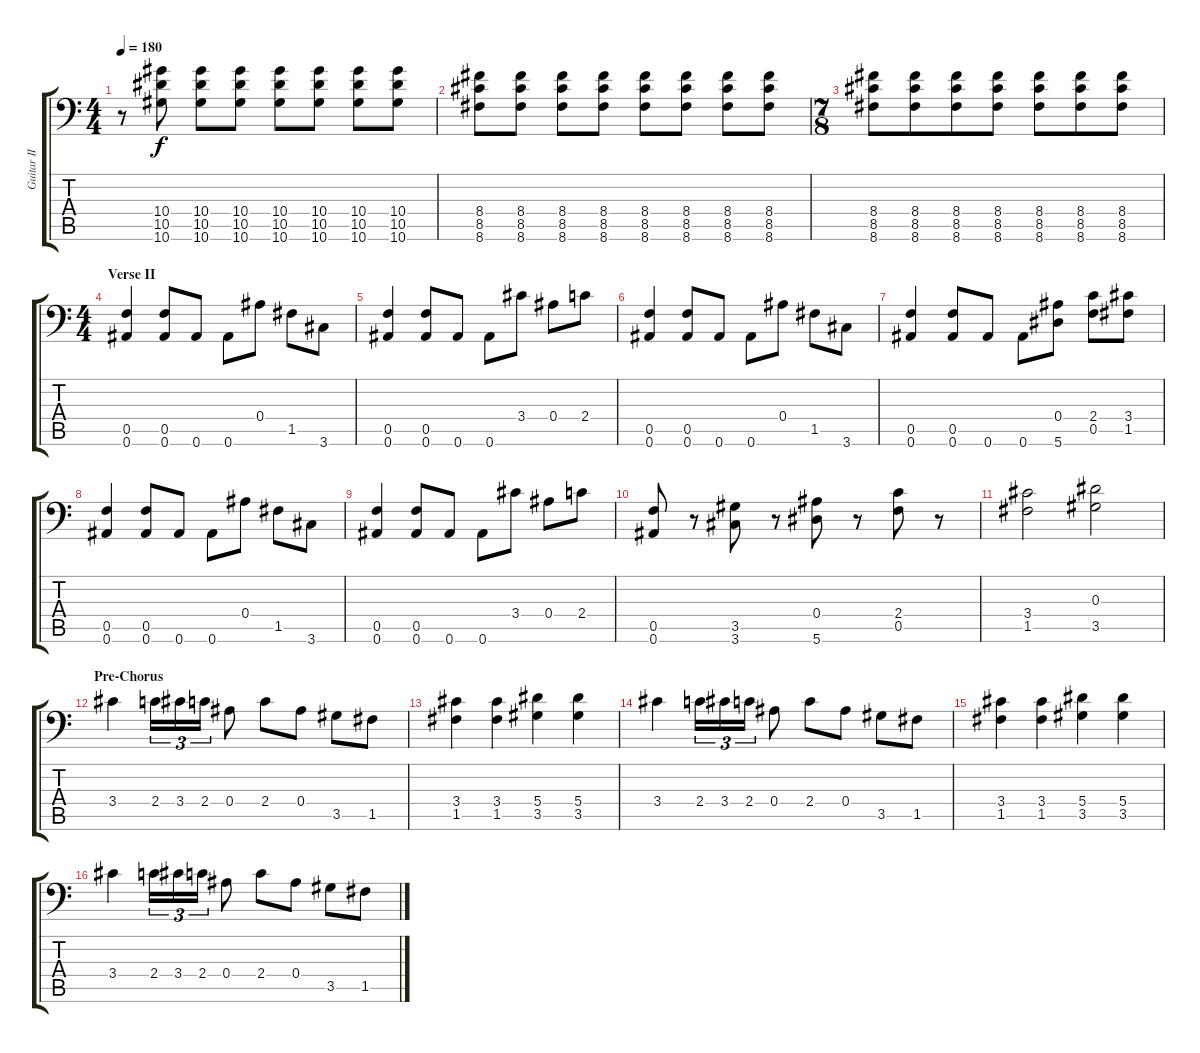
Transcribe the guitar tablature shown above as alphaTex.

\track ("Guitar II" "Guitar II") {instrument distortionguitar}
\staff {score tabs}
\tuning (C4 G3 Eb3 Bb2 F2 Bb1) {hide}
\ts (4 4)
\tempo 180
\clef f4
\ks c
r.8{dy f} (10.4 10.5 10.6).8 (10.4 10.5 10.6).8 (10.4 10.5 10.6).8 (10.4 10.5 10.6).8 (10.4 10.5 10.6).8 (10.4 10.5 10.6).8 (10.4 10.5 10.6).8 |
(8.4 8.5 8.6).8 (8.4 8.5 8.6).8 (8.4 8.5 8.6).8 (8.4 8.5 8.6).8 (8.4 8.5 8.6).8 (8.4 8.5 8.6).8 (8.4 8.5 8.6).8 (8.4 8.5 8.6).8 |
\ts (7 8)
(8.4 8.5 8.6).8 (8.4 8.5 8.6).8 (8.4 8.5 8.6).8 (8.4 8.5 8.6).8 (8.4 8.5 8.6).8 (8.4 8.5 8.6).8 (8.4 8.5 8.6).8 |
\ts (4 4)
\section ("" "Verse II")
(0.5 0.6).4 (0.5 0.6).8 0.6.8 0.6.8 0.4.8 1.5.8 3.6.8 |
(0.5 0.6).4 (0.5 0.6).8 0.6.8 0.6.8 3.4.8 0.4.8 2.4.8 |
(0.5 0.6).4 (0.5 0.6).8 0.6.8 0.6.8 0.4.8 1.5.8 3.6.8 |
(0.5 0.6).4 (0.5 0.6).8 0.6.8 0.6.8 (0.4 5.6).8 (2.4 0.5).8 (3.4 1.5).8 |
(0.5 0.6).4 (0.5 0.6).8 0.6.8 0.6.8 0.4.8 1.5.8 3.6.8 |
(0.5 0.6).4 (0.5 0.6).8 0.6.8 0.6.8 3.4.8 0.4.8 2.4.8 |
(0.5 0.6).8 r.8 (3.5 3.6).8 r.8 (0.4 5.6).8 r.8 (2.4 0.5).8 r.8 |
(3.4 1.5).2 (0.3 3.5).2 |
\section ("" "Pre-Chorus")
3.4.4 2.4.16{tu (3 2)} 3.4.16{tu (3 2)} 2.4.16{tu (3 2)} 0.4.8 2.4.8 0.4.8 3.5.8 1.5.8 |
(3.4 1.5).4 (3.4 1.5).4 (5.4 3.5).4 (5.4 3.5).4 |
3.4.4 2.4.16{tu (3 2)} 3.4.16{tu (3 2)} 2.4.16{tu (3 2)} 0.4.8 2.4.8 0.4.8 3.5.8 1.5.8 |
(3.4 1.5).4 (3.4 1.5).4 (5.4 3.5).4 (5.4 3.5).4 |
3.4.4 2.4.16{tu (3 2)} 3.4.16{tu (3 2)} 2.4.16{tu (3 2)} 0.4.8 2.4.8 0.4.8 3.5.8 1.5.8
